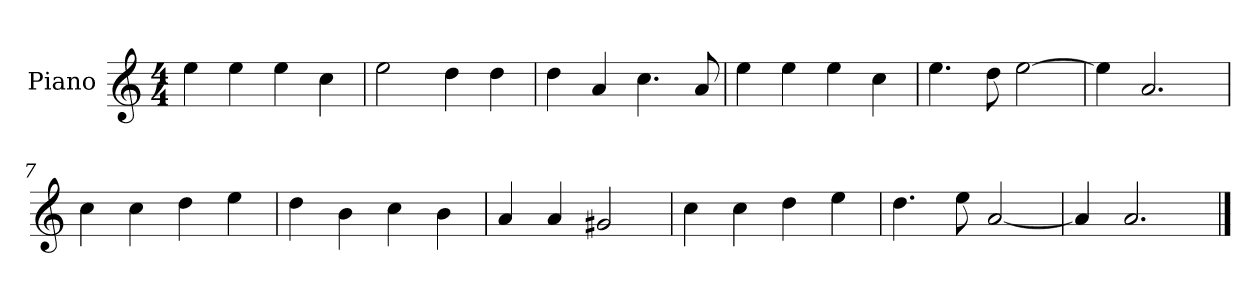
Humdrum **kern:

**kern
*part1
*staff1
*I"Piano
*I'P-no
*clefG2
*k[]
*M4/4
*MM90
=1
4ee\
4ee\
4ee\
4cc\
=2
2ee\
4dd\
4dd\
=3
4dd\
4a/
4.cc\
8a/
=4
4ee\
4ee\
4ee\
4cc\
=5
4.ee\
8dd\
[2ee\
=6
4ee\]
2.a/
=7
4cc\
4cc\
4dd\
4ee\
=8
4dd\
4b\
4cc\
4b\
=9
4a/
4a/
2g#X/
!!LO:LB:g=z
=10
4cc\
4cc\
4dd\
4ee\
=11
4.dd\
8ee\
[2a/
=12
4a/]
2.a/
==
*-
